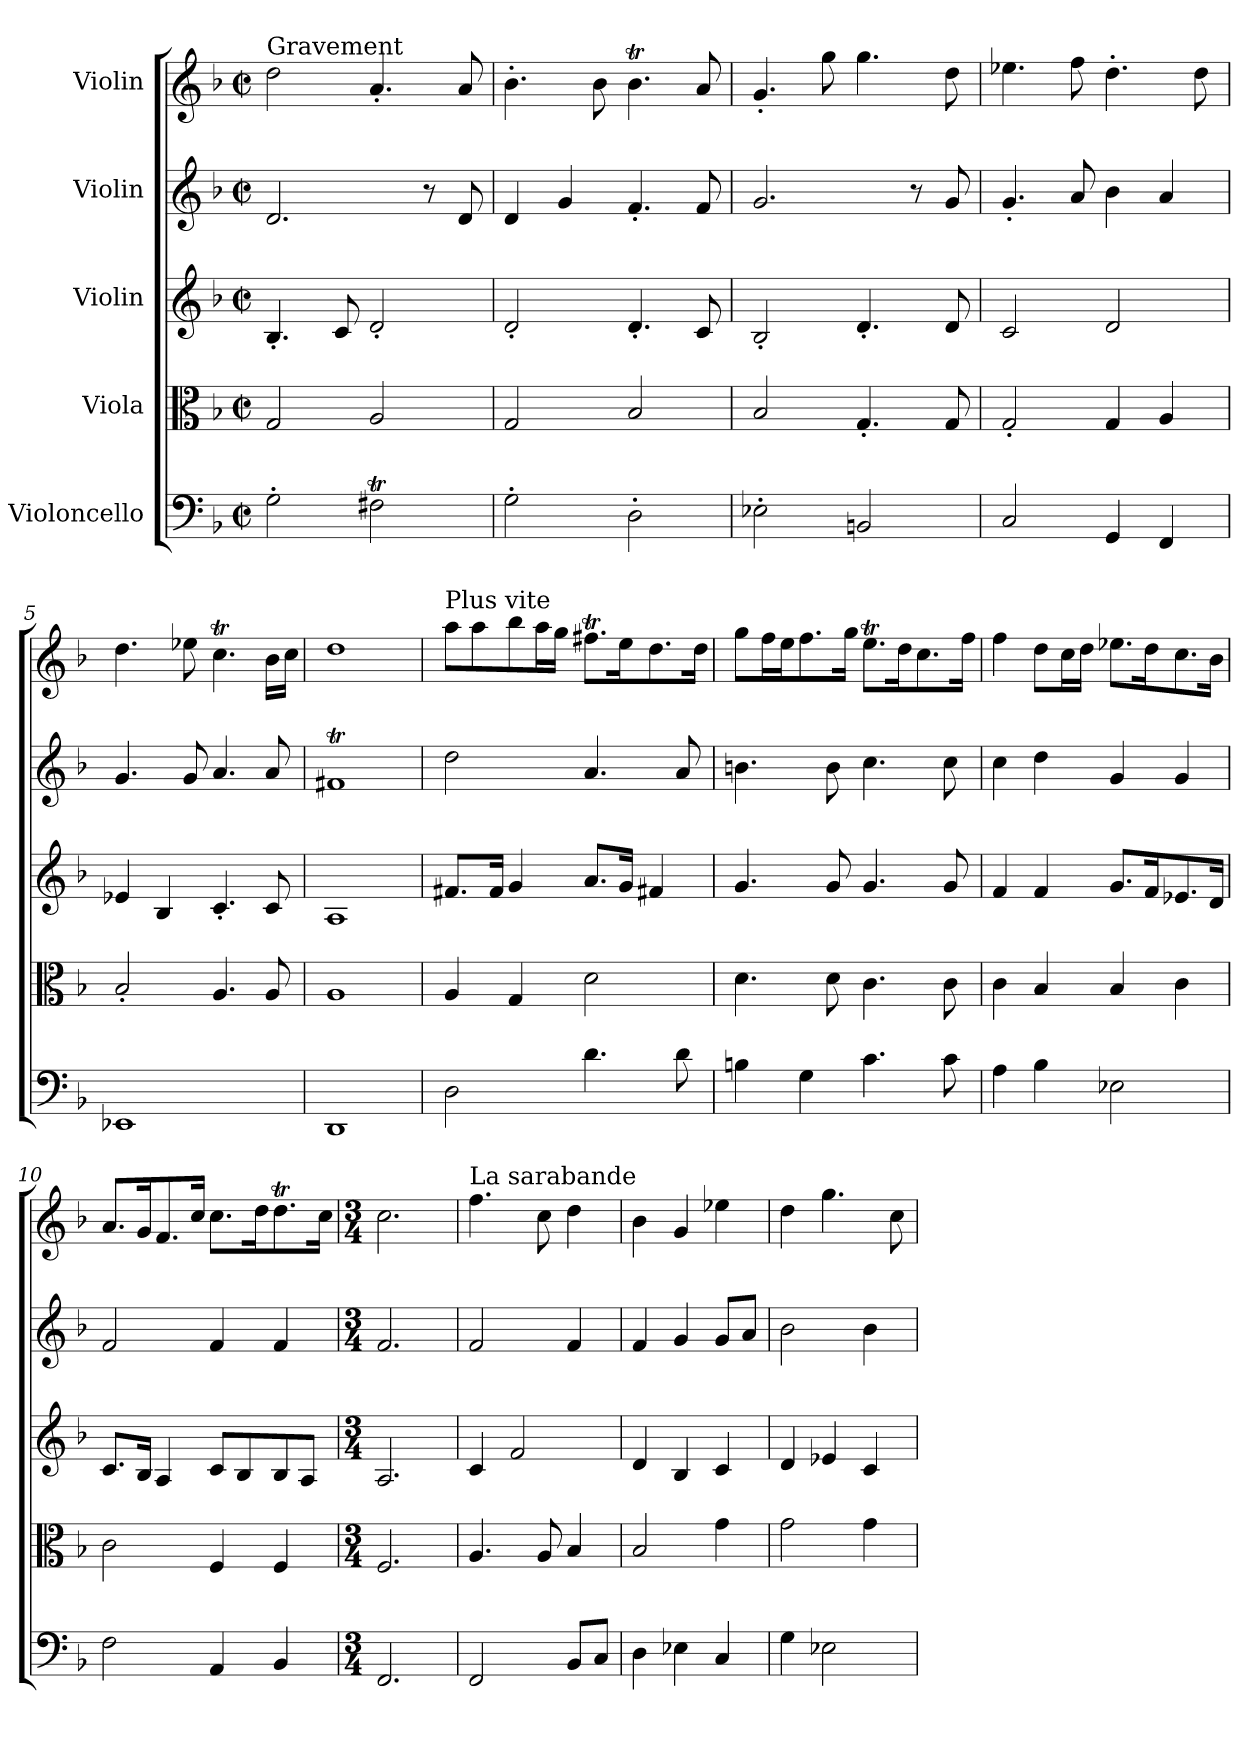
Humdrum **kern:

**kern	**kern	**kern	**kern	**kern
*part5	*part4	*part3	*part2	*part1
*staff5	*staff4	*staff3	*staff2	*staff1
*I"Violoncello	*I"Viola	*I"Violin	*I"Violin	*I"Violin
*clefF4	*clefC3	*clefG2	*clefG2	*clefG2
*k[b-]	*k[b-]	*k[b-]	*k[b-]	*k[b-]
*M2/2	*M2/2	*M2/2	*M2/2	*M2/2
*met(c|)	*met(c|)	*met(c|)	*met(c|)	*met(c|)
*MM140	*MM140	*MM140	*MM140	*MM140
=1	=1	=1	=1	=1
!	!	!	!	!LO:TX:a:t=Gravement
2G'\	2G/	4.B-'/	2.d/	2dd\
.	.	8c/	.	.
2F#Xt\	2A/	2d'/	.	4.a'/
.	.	.	8r	.
.	.	.	8d/	8a/
=2	=2	=2	=2	=2
2G'\	2G/	2d'/	4d/	4.b-'\
.	.	.	4g/	.
.	.	.	.	8b-\
2D'\	2B-/	4.d'/	4.f'/	4.b-T\
.	.	8c/	8f/	8a/
=3	=3	=3	=3	=3
2E-X'\	2B-/	2B-'/	2.g/	4.g'/
.	.	.	.	8gg\
2BBn/	4.G'/	4.d'/	.	4.gg\
.	.	.	8r	.
.	8G/	8d/	8g/	8dd\
=4	=4	=4	=4	=4
2C/	2G'/	2c/	4.g'/	4.ee-X\
.	.	.	8a/	8ff\
4GG/	4G/	2d/	4b-\	4.dd'\
4FF/	4A/	.	4a/	.
.	.	.	.	8dd\
=5	=5	=5	=5	=5
1EE-X	2B-'/	4e-X/	4.g/	4.dd\
.	.	4B-/	.	.
.	.	.	8g/	8ee-X\
.	4.A/	4.c'/	4.a/	4.ccT\
.	8A/	8c/	8a/	16b-\LL
.	.	.	.	16cc\JJ
=6	=6	=6	=6	=6
1DD	1A	1A	1f#Xt	1dd
!!LO:LB:g=z
=7	=7	=7	=7	=7
!	!	!	!	!LO:TX:a:t=Plus vite
2D\	4A/	8.f#X/L	2dd\	8aa\L
.	.	.	.	8aa\
.	.	16f#/Jk	.	.
.	4G/	4g/	.	8bb-\
.	.	.	.	16aa\L
.	.	.	.	16gg\JJ
4.d\	2d\	8.a/L	4.a/	8.ff#Xt\L
.	.	16g/Jk	.	16ee\K
.	.	4f#X/	.	8.dd\
8d\	.	.	8a/	.
.	.	.	.	16dd\Jk
=8	=8	=8	=8	=8
4Bn\	4.d\	4.g/	4.bn\	8gg\L
.	.	.	.	16ff\L
.	.	.	.	16ee\J
4G\	.	.	.	8.ff\
.	8d\	8g/	8b\	.
.	.	.	.	16gg\Jk
4.c\	4.c\	4.g/	4.cc\	8.eet\L
.	.	.	.	16dd\K
.	.	.	.	8.cc\
8c\	8c\	8g/	8cc\	.
.	.	.	.	16ff\Jk
=9	=9	=9	=9	=9
4A\	4c\	4f/	4cc\	4ff\
4B-\	4B-/	4f/	4dd\	8dd\L
.	.	.	.	16cc\L
.	.	.	.	16dd\JJ
2E-X\	4B-/	8.g/L	4g/	8.ee-X\L
.	.	16f/K	.	16dd\K
.	4c\	8.e-X/	4g/	8.cc\
.	.	16d/Jk	.	16b-\Jk
!!LO:PB:g=z
=10	=10	=10	=10	=10
2F\	2c\	8.c/L	2f/	8.a/L
.	.	16B-/Jk	.	16g/K
.	.	4A/	.	8.f/
.	.	.	.	16cc/Jk
4AA/	4F/	8c/L	4f/	8.cc\L
.	.	8B-/	.	.
.	.	.	.	16dd\K
4BB-/	4F/	8B-/	4f/	8.ddT\
.	.	8A/J	.	.
.	.	.	.	16cc\Jk
=11	=11	=11	=11	=11
*M3/4	*M3/4	*M3/4	*M3/4	*M3/4
2.FF/	2.F/	2.A/	2.f/	2.cc\
=12	=12	=12	=12	=12
*	*	*	*	*MM100
!	!	!	!	!LO:TX:a:t=La sarabande
2FF/	4.A/	4c/	2f/	4.ff\
.	.	2f/	.	.
.	8A/	.	.	8cc\
8BB-/L	4B-/	.	4f/	4dd\
8C/J	.	.	.	.
=13	=13	=13	=13	=13
4D\	2B-/	4d/	4f/	4b-\
4E-X\	.	4B-/	4g/	4g/
4C/	4g\	4c/	8g/L	4ee-X\
.	.	.	8a/J	.
=14	=14	=14	=14	=14
4G\	2g\	4d/	2b-\	4dd\
2E-X\	.	4e-X/	.	4.gg\
.	4g\	4c/	4b-\	.
.	.	.	.	8cc\
=	=	=	=	=
*-	*-	*-	*-	*-
